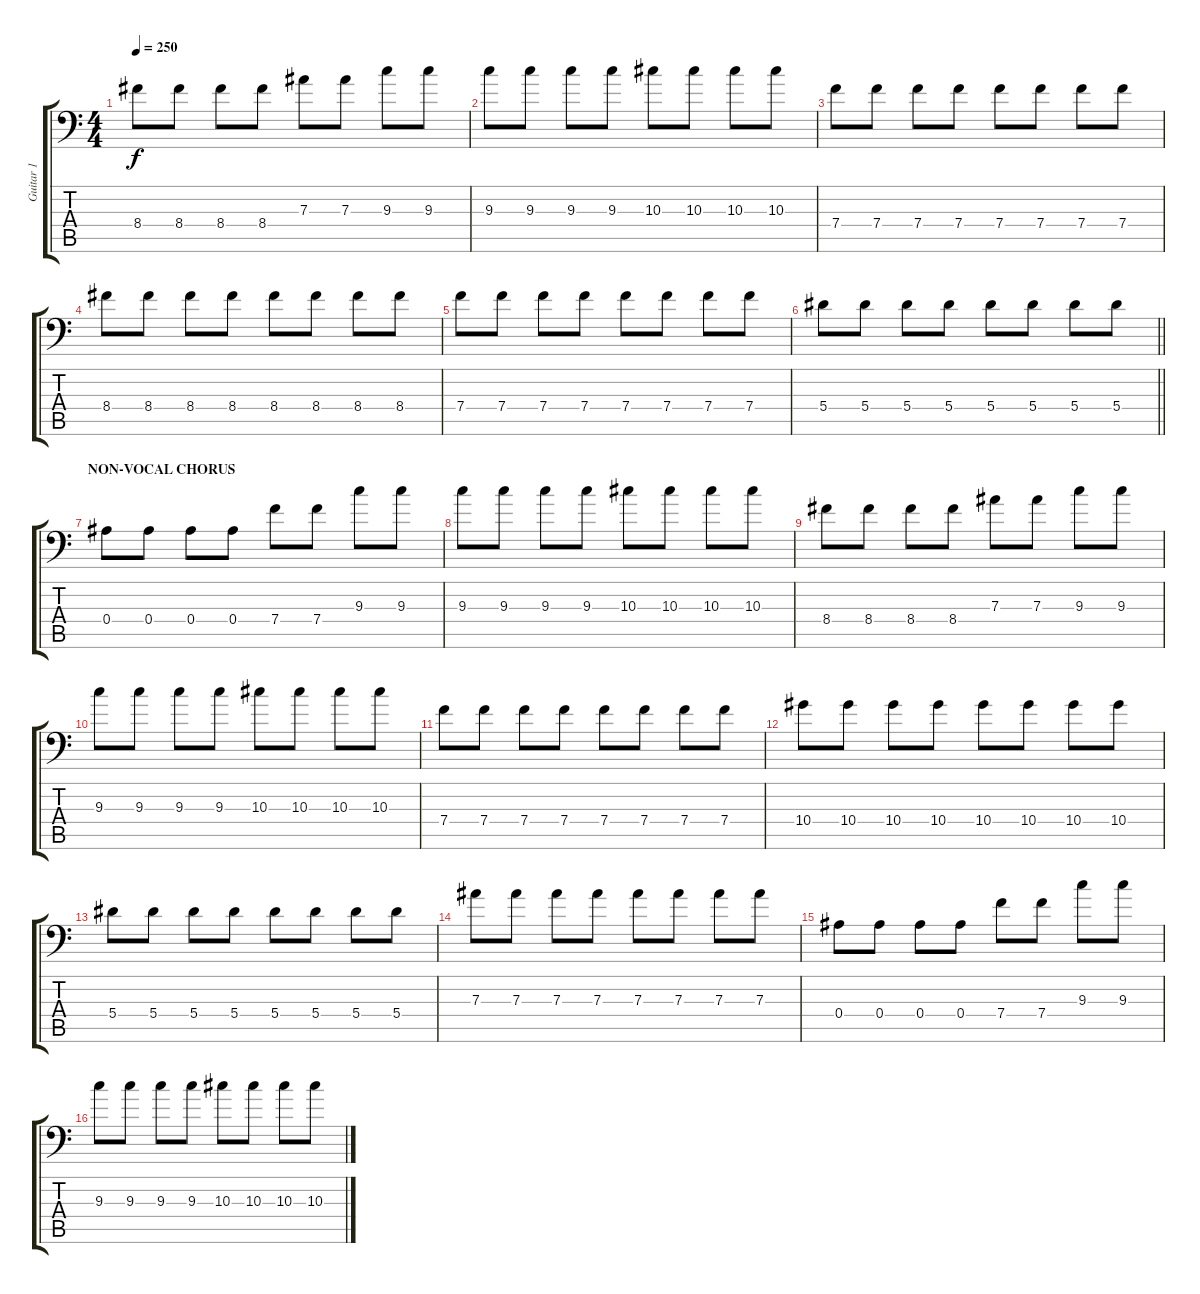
\track ("Guitar 1" "Guitar 1") {instrument distortionguitar}
\staff {score tabs}
\tuning (C4 G3 Eb3 Bb2 F2 Bb1) {hide}
\ts (4 4)
\tempo 250
\clef f4
\ks c
8.4.8{dy f} 8.4.8 8.4.8 8.4.8 7.3.8 7.3.8 9.3.8 9.3.8 |
9.3.8 9.3.8 9.3.8 9.3.8 10.3.8 10.3.8 10.3.8 10.3.8 |
7.4.8 7.4.8 7.4.8 7.4.8 7.4.8 7.4.8 7.4.8 7.4.8 |
8.4.8 8.4.8 8.4.8 8.4.8 8.4.8 8.4.8 8.4.8 8.4.8 |
7.4.8 7.4.8 7.4.8 7.4.8 7.4.8 7.4.8 7.4.8 7.4.8 |
\barLineRight lightlight
5.4.8 5.4.8 5.4.8 5.4.8 5.4.8 5.4.8 5.4.8 5.4.8 |
\section ("" "NON-VOCAL CHORUS")
0.4.8 0.4.8 0.4.8 0.4.8 7.4.8 7.4.8 9.3.8 9.3.8 |
9.3.8 9.3.8 9.3.8 9.3.8 10.3.8 10.3.8 10.3.8 10.3.8 |
8.4.8 8.4.8 8.4.8 8.4.8 7.3.8 7.3.8 9.3.8 9.3.8 |
9.3.8 9.3.8 9.3.8 9.3.8 10.3.8 10.3.8 10.3.8 10.3.8 |
7.4.8 7.4.8 7.4.8 7.4.8 7.4.8 7.4.8 7.4.8 7.4.8 |
10.4.8 10.4.8 10.4.8 10.4.8 10.4.8 10.4.8 10.4.8 10.4.8 |
5.4.8 5.4.8 5.4.8 5.4.8 5.4.8 5.4.8 5.4.8 5.4.8 |
7.3.8 7.3.8 7.3.8 7.3.8 7.3.8 7.3.8 7.3.8 7.3.8 |
0.4.8 0.4.8 0.4.8 0.4.8 7.4.8 7.4.8 9.3.8 9.3.8 |
9.3.8 9.3.8 9.3.8 9.3.8 10.3.8 10.3.8 10.3.8 10.3.8
